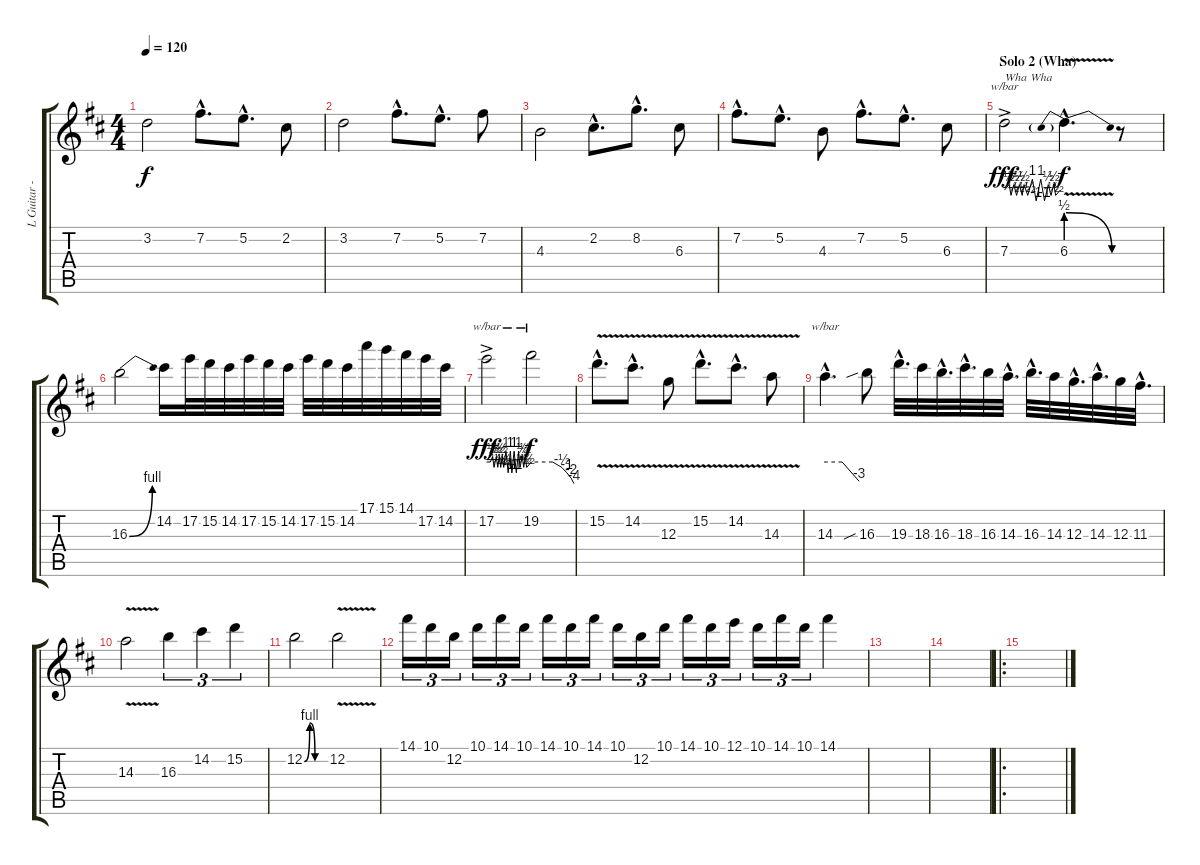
\track ("L Guitar - Rx" "L Guitar -") {instrument distortionguitar}
\staff {score tabs}
\tuning (E4 B3 G3 D3 A2 E2) {hide}
\ts (4 4)
\tempo 120
\clef g2
\ks d
3.2.2{dy f volume 14 instrument distortionguitar} 7.2{hac}.8{d} 5.2{hac}.8{d} 2.2.8 |
3.2.2 7.2{hac}.8{d} 5.2{hac}.8{d} 7.2.8 |
4.3.2 2.2{hac}.8{d} 8.2{hac}.8{d} 6.3.8 |
7.2{hac}.8{d} 5.2{hac}.8{d} 4.3.8 7.2{hac}.8{d} 5.2{hac}.8{d} 6.3.8 |
\section ("" "Solo 2 (Wha)")
7.3{ac}.2{tbe (custom default 0 0 5 2 7 -2 10 2 13 -2 16 2 19 -2 21 2 25 -2 30 4 34 -4 39 4 43 -4 47 2 50 -2 53 2 55 -2 60 0) txt "Wha Wha" dy fff} 6.3{be (prebendrelease 0 2 60 0) v hac}.4{d dy f} r.8 |
16.3{be (bend 0 0 60 4)}.2 14.2.16{instrument overdrivenguitar} 17.2.32 15.2.32 14.2.32 17.2.32 15.2.32 14.2.32 17.2.32 15.2.32 14.2.32 17.1.32 15.1.32 14.1.32 17.2.32 14.2.32 |
17.2{ac}.2{tbe (custom default 0 0 5 0 8 2 10 -2 13 2 15 -2 17 2 19 -2 21 2 23 -2 26 4 29 -4 32 4 34 -4 37 4 40 -4 43 4 45 -2 48 2 50 -2 52 2 54 -2 60 0) dy fff} 19.2.2{tbe (custom default 0 0 30 0 43 -2 50 -4 56 -8 60 -16) dy f} |
15.2{v hac}.8{d instrument distortionguitar} 14.2{v hac}.8{d} 12.3{v}.8 15.2{v hac}.8{d} 14.2{v hac}.8{d} 14.3{v}.8 |
14.3{hac}.4{d tbe (custom default 0 0 30 0 60 -12)} 16.3{sib}.8 19.3{hac}.32{d} 18.3.32 16.3{hac}.32{d} 18.3{hac}.32{d} 16.3.32 14.3{hac}.32{d} 16.3{hac}.32{d} 14.3.32 12.3{hac}.32{d} 14.3{hac}.32{d} 12.3.32 11.3{hac}.32{d} |
14.3{v}.2 16.3.4{tu (3 2)} 14.2.4{tu (3 2)} 15.2.4{tu (3 2)} |
12.2{be (custom 0 0 15 4 30 0 45 0 60 0)}.2 12.2{v}.2 |
14.1.16{tu (3 2)} 10.1.16{tu (3 2)} 12.2.16{tu (3 2)} 10.1.16{tu (3 2)} 14.1.16{tu (3 2)} 10.1.16{tu (3 2)} 14.1.16{tu (3 2)} 10.1.16{tu (3 2)} 14.1.16{tu (3 2)} 10.1.16{tu (3 2)} 12.2.16{tu (3 2)} 10.1.16{tu (3 2)} 14.1.16{tu (3 2)} 10.1.16{tu (3 2)} 12.1.16{tu (3 2)} 10.1.16{tu (3 2)} 14.1.16{tu (3 2)} 10.1.16{tu (3 2)} 14.1.4 |
|
|
\ro
